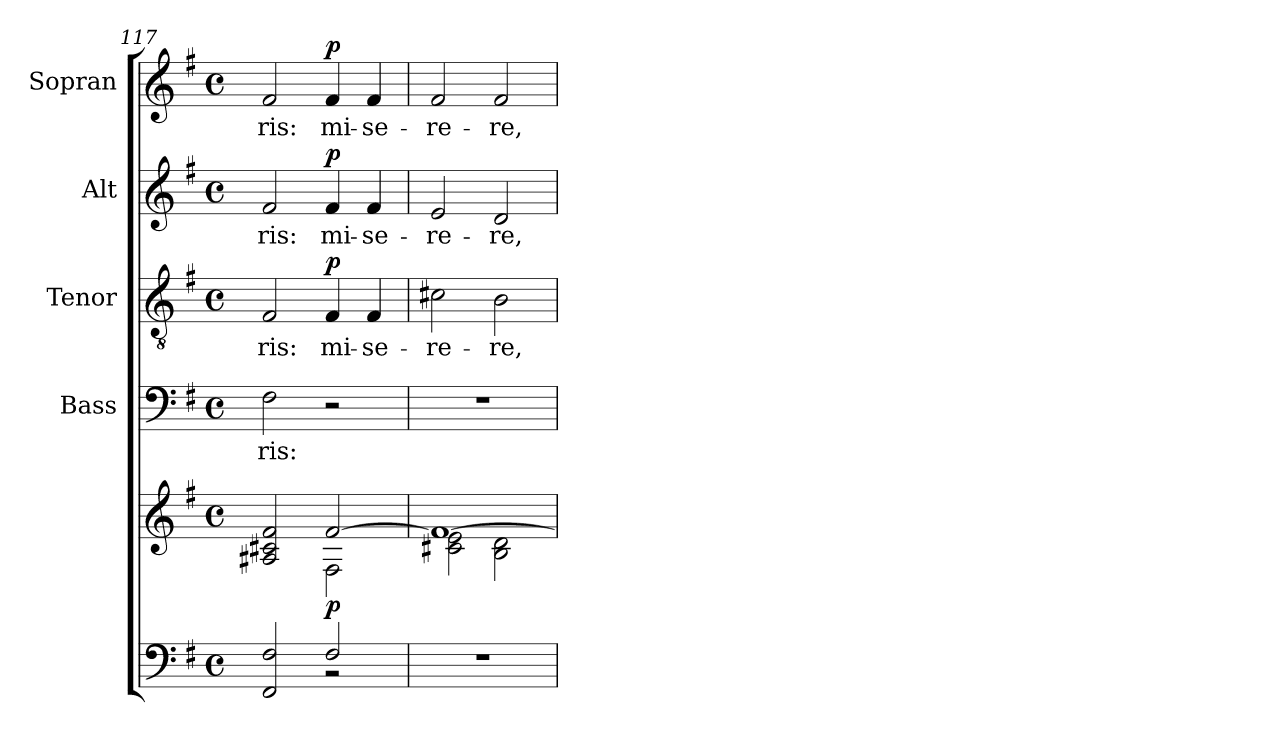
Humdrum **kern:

**kern	**kern	**dynam	**kern	**text	**kern	**text	**dynam	**kern	**text	**dynam	**kern	**text	**dynam
*part5	*part5	*part5	*part4	*part4	*part3	*part3	*part3	*part2	*part2	*part2	*part1	*part1	*part1
*staff6	*staff5	*staff5/6	*staff4	*staff4	*staff3	*staff3	*staff3	*staff2	*staff2	*staff2	*staff1	*staff1	*staff1
*	*	*	*I"Bass	*	*I"Tenor	*	*	*I"Alt	*	*	*I"Sopran	*	*
*	*	*	*I'B.	*	*I'T.	*	*	*I'A.	*	*	*I'S.	*	*
*clefF4	*clefG2	*	*clefF4	*	*clefGv2	*	*	*clefG2	*	*	*clefG2	*	*
*k[f#]	*k[f#]	*	*k[f#]	*	*k[f#]	*	*	*k[f#]	*	*	*k[f#]	*	*
*G:	*G:	*	*G:	*	*G:	*	*	*G:	*	*	*G:	*	*
*M4/4	*M4/4	*	*M4/4	*	*M4/4	*	*	*M4/4	*	*	*M4/4	*	*
*met(c)	*met(c)	*	*met(c)	*	*met(c)	*	*	*met(c)	*	*	*met(c)	*	*
=117	=117	=117	=117	=117	=117	=117	=117	=117	=117	=117	=117	=117	=117
*^	*^	*	*	*	*	*	*	*	*	*	*	*	*
!	!	!	!	!	!	!LO:LY:b	!	!LO:LY:b	!	!	!LO:LY:b	!	!	!LO:LY:b	!
2FF#/ 2F#/	2ryy	2A#X/ 2c#X/ 2f#/	2ryy	.	2F#\	-ris:	2F#/	-ris:	.	2f#/	-ris:	.	2f#/	-ris:	.
!	!	!	!	!LO:DY:b	!	!	!	!LO:LY:b	!LO:DY:a	!	!LO:LY:b	!LO:DY:a	!	!LO:LY:b	!LO:DY:a
2F#/	2rBB	[>2f#/	2F#\	p	2r	.	4F#/	mi-	p	4f#/	mi-	p	4f#/	mi-	p
!	!	!	!	!	!	!	!	!LO:LY:b	!	!	!LO:LY:b	!	!	!LO:LY:b	!
.	.	.	.	.	.	.	4F#/	-se-	.	4f#/	-se-	.	4f#/	-se-	.
*v	*v	*	*	*	*	*	*	*	*	*	*	*	*	*	*
!!LO:PB:g=z
=118	=118	=118	=118	=118	=118	=118	=118	=118	=118	=118	=118	=118	=118	=118
!	!	!	!	!	!	!	!LO:LY:b	!	!	!LO:LY:b	!	!	!LO:LY:b	!
1r	1f#_	2c#X\ 2e\	.	1r	.	2c#X\	-re-	.	2e/	-re-	.	2f#/	-re-	.
!	!	!	!	!	!	!	!LO:LY:b	!	!	!LO:LY:b	!	!	!LO:LY:b	!
.	.	2B\ 2d\	.	.	.	2B\	-re,	.	2d/	-re,	.	2f#/	-re,	.
*	*v	*v	*	*	*	*	*	*	*	*	*	*	*	*
=	=	=	=	=	=	=	=	=	=	=	=	=	=
*-	*-	*-	*-	*-	*-	*-	*-	*-	*-	*-	*-	*-	*-
